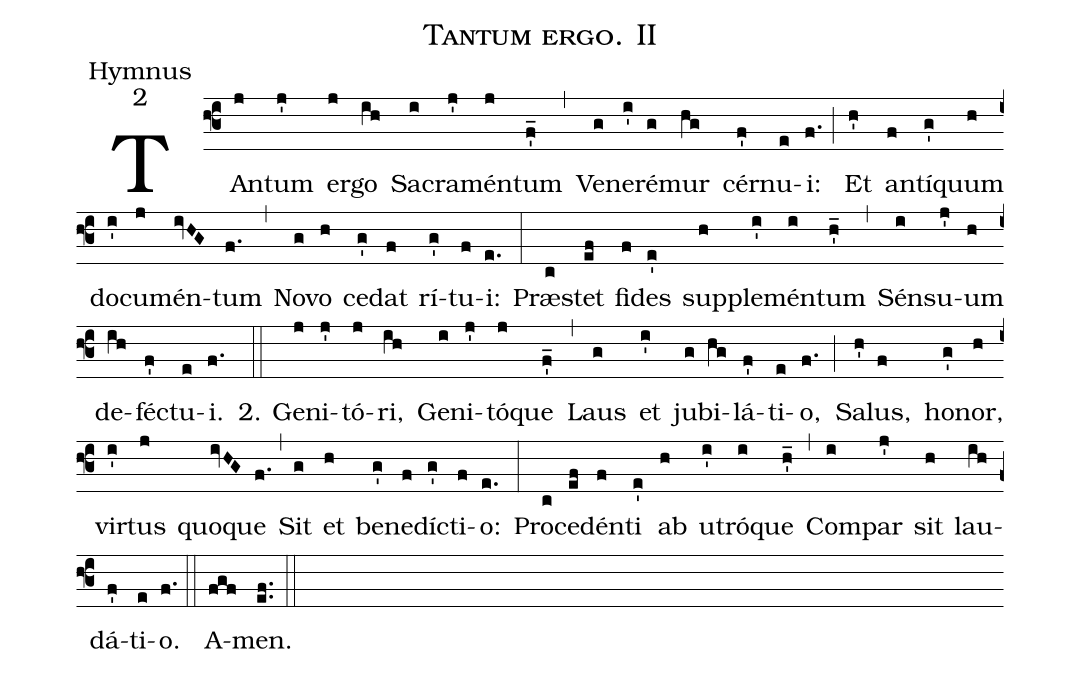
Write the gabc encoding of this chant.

name:Tantum ergo. II;
office-part:Hymnus;
mode:2;
%%
(f3) TAn(j)tum(j') er(j)go(ih) Sa(i)cra(j')mén(j)tum(f'_) (,)
Ve(g)ne(i')ré(g)mur(hg) cér(f')nu(e)i:(f.) (;)
Et(h') an(f)tí(g')quum(h) do(i')cu(j)mén(ivHG)tum(f.) (,)
No(g)vo(h) ce(g')dat(f) rí(g')tu(f)i:(e.) (:)
Præ(c)stet(ef) fi(f)des(e') sup(h)ple(i')mén(i)tum(h'_) (,)
Sén(i)su(j')um(h) de(ih)fé(f')ctu(e)i.(f.) (::)
2. Ge(j)ni(j')tó(j)ri,(ih) Ge(i)ni(j')tó(j)que(f'_) (,)
Laus(g) et(i') ju(g)bi(hg)lá(f')ti(e)o,(f.) (;)
Sa(h')lus,(f) ho(g')nor,(h) vir(i')tus(j) quo(ivHG)que(f.) (,)
Sit(g) et(h) be(g')ne(f)dí(g')cti(f)o:(e.) (:)
Pro(c)ce(ef)dén(f)ti(e') ab(h) u(i')tró(i)que(h'_) (,)
Com(i)par(j') sit(h) lau(ih)dá(f')ti(e)o.(f.) (::)
A(fgf)men.(e.f.) (::)
